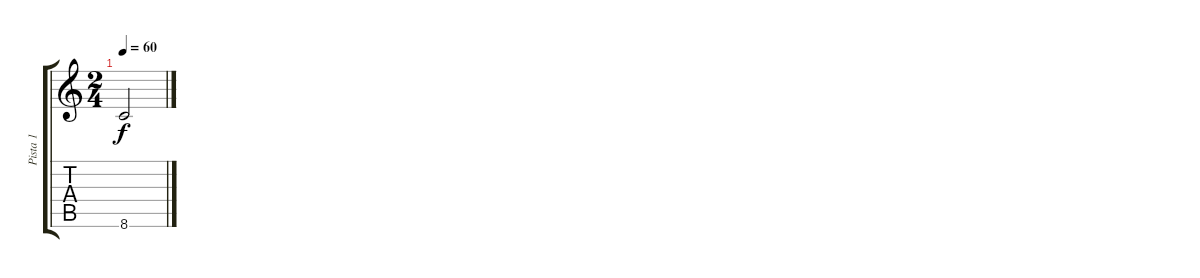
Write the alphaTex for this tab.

\track ("Pista 1" "Pista 1") {instrument acousticguitarnylon}
\staff {score tabs}
\tuning (E4 B3 G3 D3 A2 E2) {hide}
\ts (2 4)
\tempo 60
\clef g2
\ks c
8.6{t}.2{dy f}
